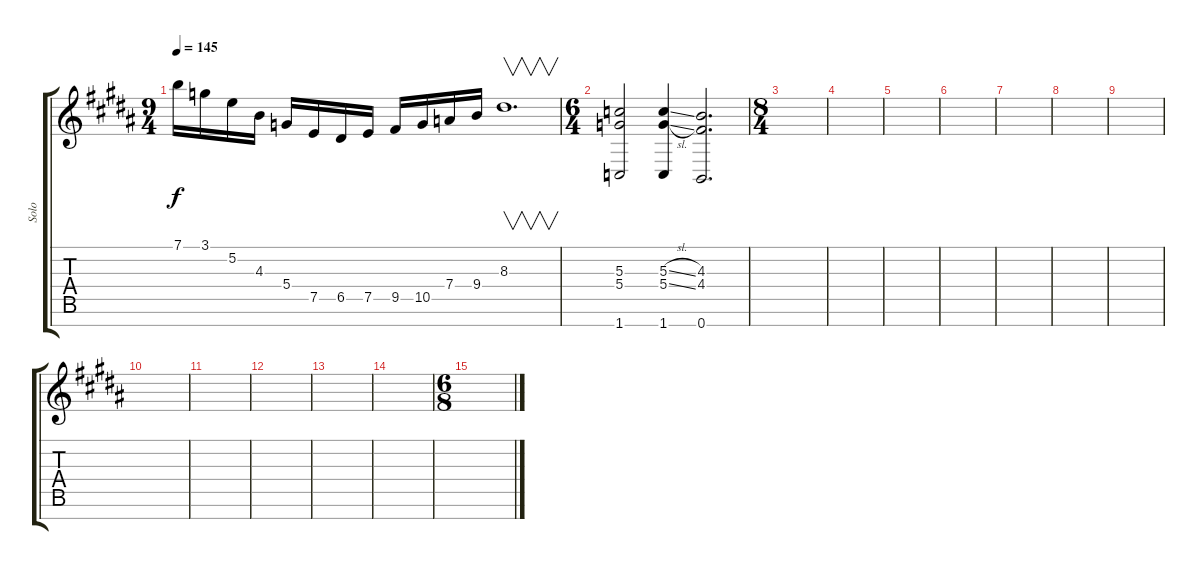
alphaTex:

\track ("Solo" "Solo") {instrument distortionguitar}
\staff {score tabs}
\tuning (E4 B3 G3 D3 A2 E2 B1) {hide}
\ts (9 4)
\tempo 145
\clef g2
\ks g#minor
7.1.16{dy f} 3.1.16 5.2.16 4.3.16 5.4.16 7.5.16 6.5.16 7.5.16 9.5.16 10.5.16 7.4.16 9.4.16 8.3.1{v d} |
\ts (6 4)
(5.3 5.4 1.7).2 (5.3{sl} 5.4{sl} 1.7).4 (4.3 4.4 0.7).2{d} |
\ts (8 4)
|
|
|
|
|
|
|
|
|
|
|
|
\ts (6 8)
